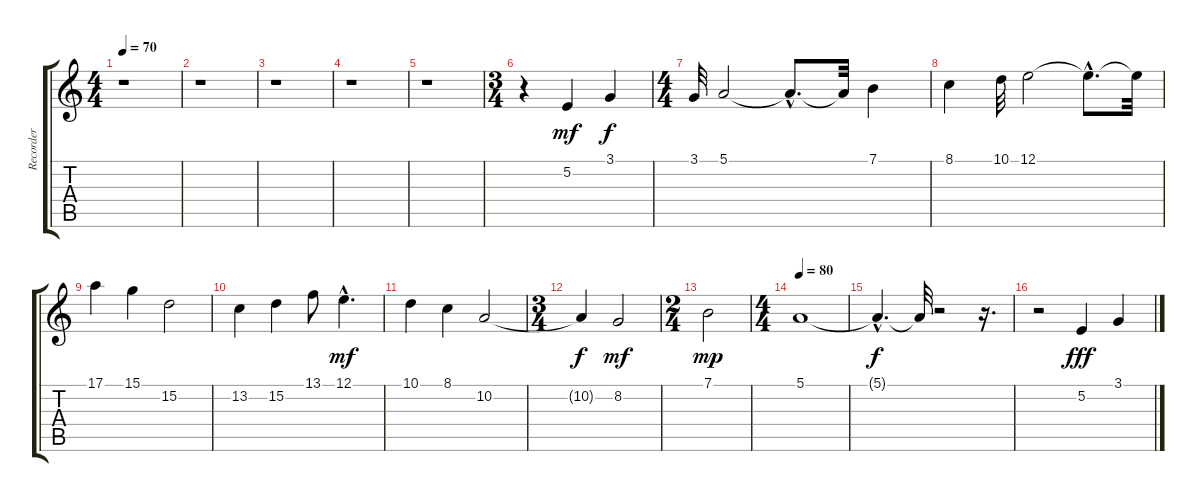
\track ("Recorder" "Recorder") {instrument recorder}
\staff {score tabs}
\tuning (E4 B3 G3 D3 A2 E2) {hide}
\ts (4 4)
\tempo 70
\tempo 100
\tempo 70
\clef g2
\ks c
r.1{dy mf instrument recorder} |
r.1 |
r.1 |
r.1 |
r.1 |
\ts (3 4)
r.4{instrument panflute} 5.2.4 3.1.4{dy f} |
\ts (4 4)
3.1.32 5.1.2 5.1{hac t}.8{d} 5.1{t}.32 7.1.4 |
8.1.4 10.1.32 12.1.2 12.1{hac t}.8{d} 12.1{t}.32 |
17.1.4 15.1.4 15.2.2 |
13.2.4 15.2.4 13.1.8 12.1{hac}.4{d dy mf} |
10.1.4 8.1.4 10.2.2 |
\ts (3 4)
10.2{t}.4{dy f} 8.2.2{dy mf} |
\ts (2 4)
7.1.2{dy mp} |
\ts (4 4)
\tempo 80
5.1.1 |
5.1{hac t}.4{d dy f} 5.1{t}.32 r.2 r.16{d} |
r.2{instrument recorder} 5.2.4{dy fff} 3.1.4
